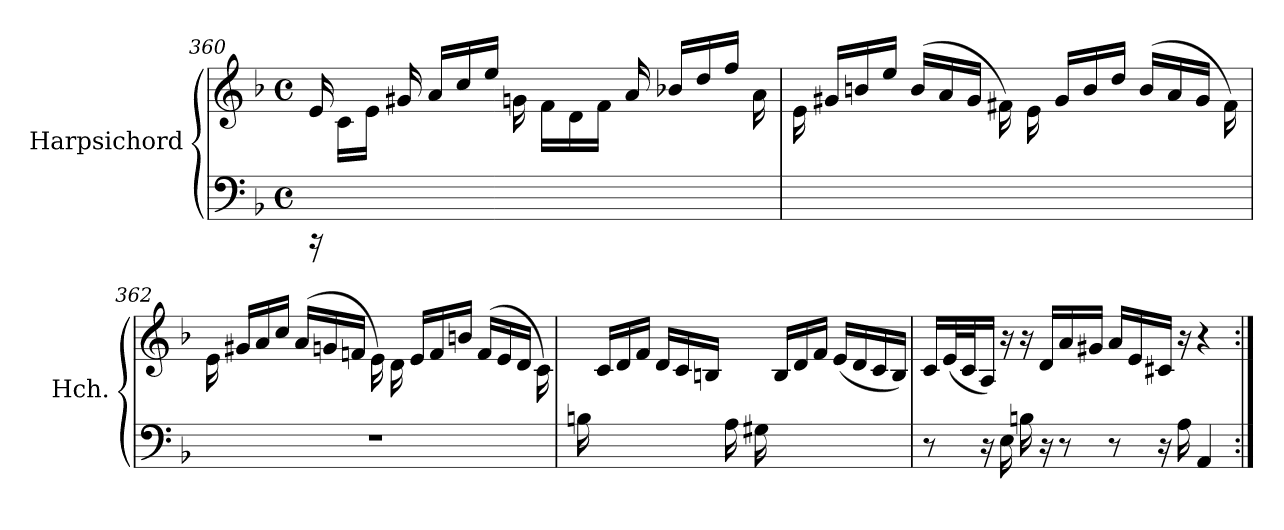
**kern	**kern
*part1	*part1
*staff2	*staff1
*I"Harpsichord	*
*I'Hch.	*
*clefF4	*clefG2
*k[b-]	*k[b-]
*M4/4	*M4/4
*met(c)	*met(c)
=360	=360
*	*^
16rCC	16e/	16ryy
8ryy	16ryy	16c\LL
.	16ryy	16e\JJ
16ryy	16g#X/	2ryy
4ryy	16a/LL	.
.	16cc/	.
.	16ee/JJ	.
.	16gn\	.
2ryy	16f\LL	.
.	16d\	.
.	16f\JJ	.
.	16a/	4ryy
.	16b-X/LL	.
.	16dd/	.
.	16ff/JJ	.
.	16a\	16ryy
*	*v	*v
=361	=361
1ryy	16e\
.	16g#X/LL
.	16bn/
.	16ee/JJ
.	(>16b/LL
.	16a/
.	16g#/JJ
.	16f#X\)
.	16e\
.	16g#/LL
.	16b/
.	16dd/JJ
.	(>16b/LL
.	16a/
.	16g#/JJ
.	16f#\)
!!LO:LB:g=z
=362	=362
1r	16e\
.	16g#X/LL
.	16a/
.	16cc/JJ
.	(>16a/LL
.	16gn/
.	16fn/JJ
.	16e\)
.	16d\
.	16e/LL
.	16f/
.	16bn/JJ
.	(>16f/LL
.	16e/
.	16d/JJ
.	16c\)
=363	=363
16Bn\	16ryy
16ryy	16c/LL
8ryy	16d/
.	16f/JJ
8ryy	(>16d/LL
.	16c/
16ryy	16Bn/JJ
16A\)	16ryy
16G#X\	16ryy
16ryy	16B/LL
8ryy	16d/
.	16f/JJ
4ryy	(<16e/LL
.	16d/
.	16c/
.	16B/JJ)
=364	=364
8r	16c/LL
.	(<32e/L
.	32c/J
16r	16A/JJ)
16E\	16r
16Bn\	16r
16r	16d/LL
8r	16a/
.	16g#X/JJ
8r	16a/LL
.	16e/
16r	16c#X/JJ
16A\	16r
4AA/	4r
=:|!	=:|!
*-	*-
